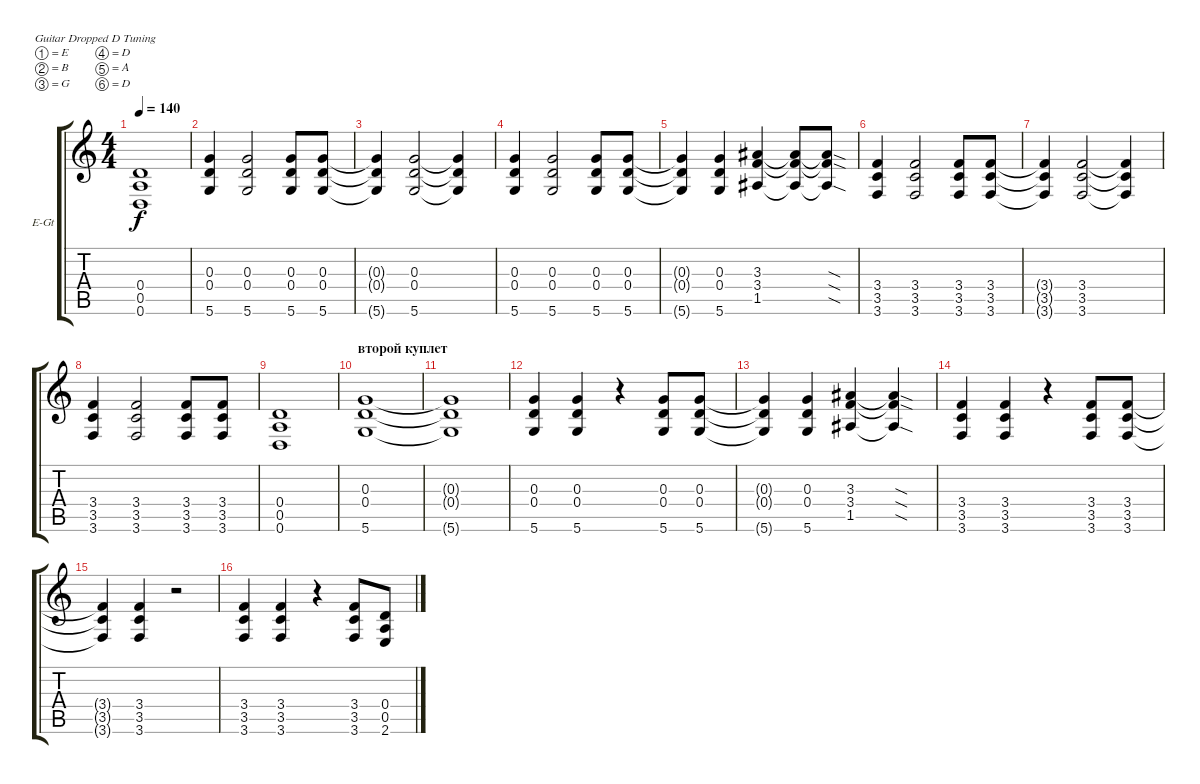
\defaultSystemsLayout 4
\bracketExtendMode groupsimilarinstruments
\firstSystemTrackNameOrientation horizontal
\otherSystemsTrackNameOrientation horizontal
\track ("Electric Guitar" "E-Gt") {instrument distortionguitar}
\staff {score tabs}
\tuning (E4 B3 G3 D3 A2 D2)
\ts (4 4)
\tempo 140
\clef g2
\scale
0.333333
\ks c
(0.4 0.5 0.6).1{dy f} |
\scale
0.333333 (0.3 0.4 5.6).4 (0.3 0.4 5.6).2 (0.3 0.4 5.6).8 (0.3 0.4 5.6).8 |
\scale
0.333333 (0.3{t} 0.4{t} 5.6{t}).4 (0.3 0.4 5.6).2 (0.3{t} 0.4{t} 5.6{t}).4 |
\scale
0.333333 (0.3 0.4 5.6).4 (0.3 0.4 5.6).2 (0.3 0.4 5.6).8 (0.3 0.4 5.6).8 |
\scale
0.333333 (0.3{t} 0.4{t} 5.6{t}).4 (0.3 0.4 5.6).4 (3.3 3.4 1.5).4 (3.3{t} 3.4{t} 1.5{t}).8 (3.3{sod t} 3.4{sod t} 1.5{sod t}).8 |
\scale
0.333333 (3.4 3.5 3.6).4 (3.4 3.5 3.6).2 (3.4 3.5 3.6).8 (3.4 3.5 3.6).8 |
\scale
0.333333 (3.4{t} 3.5{t} 3.6{t}).4 (3.4 3.5 3.6).2 (3.4{t} 3.5{t} 3.6{t}).4 |
\scale
0.333333 (3.4 3.5 3.6).4 (3.4 3.5 3.6).2 (3.4 3.5 3.6).8 (3.4 3.5 3.6).8 |
\scale
0.333333 (0.4 0.5 0.6).1 |
\section ("" "второй куплет")
\scale
0.333333 (0.3 0.4 5.6).1 |
\scale
0.333333 (0.3{t} 0.4{t} 5.6{t}).1 |
\scale
0.333333 (0.3 0.4 5.6).4 (0.3 0.4 5.6).4 r.4 (0.3 0.4 5.6).8 (0.3 0.4 5.6).8 |
\scale
0.333333 (0.3{t} 0.4{t} 5.6{t}).4 (0.3 0.4 5.6).4 (3.3 3.4 1.5).4 (3.3{sod t} 3.4{sod t} 1.5{sod t}).4 |
\scale
0.333333 (3.4 3.5 3.6).4 (3.4 3.5 3.6).4 r.4 (3.4 3.5 3.6).8 (3.4 3.5 3.6).8 |
\scale
0.333333 (3.4{t} 3.5{t} 3.6{t}).4 (3.4 3.5 3.6).4 r.2 |
\scale
0.333333 (3.4 3.5 3.6).4 (3.4 3.5 3.6).4 r.4 (3.4 3.5 3.6).8 (0.4 0.5 2.6).8
